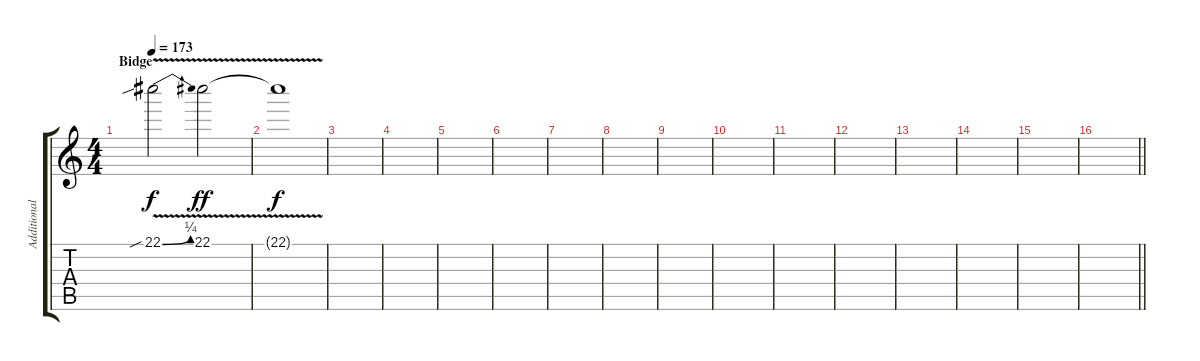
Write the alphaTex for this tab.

\track ("Additional Guitar" "Additional") {instrument distortionguitar}
\staff {score tabs}
\tuning (Eb4 Bb3 Gb3 Db3 Ab2 Db2) {hide}
\ts (4 4)
\section ("" "Bidge")
\tempo 173
\clef g2
\ks c
22.1{be (bend 0 0 60 1) v sib}.2{dy f} 22.1{v}.2{dy ff volume 8} |
22.1{t}.1{dy f} |
|
|
|
|
|
|
|
|
|
|
|
|
|
\barLineRight lightlight
